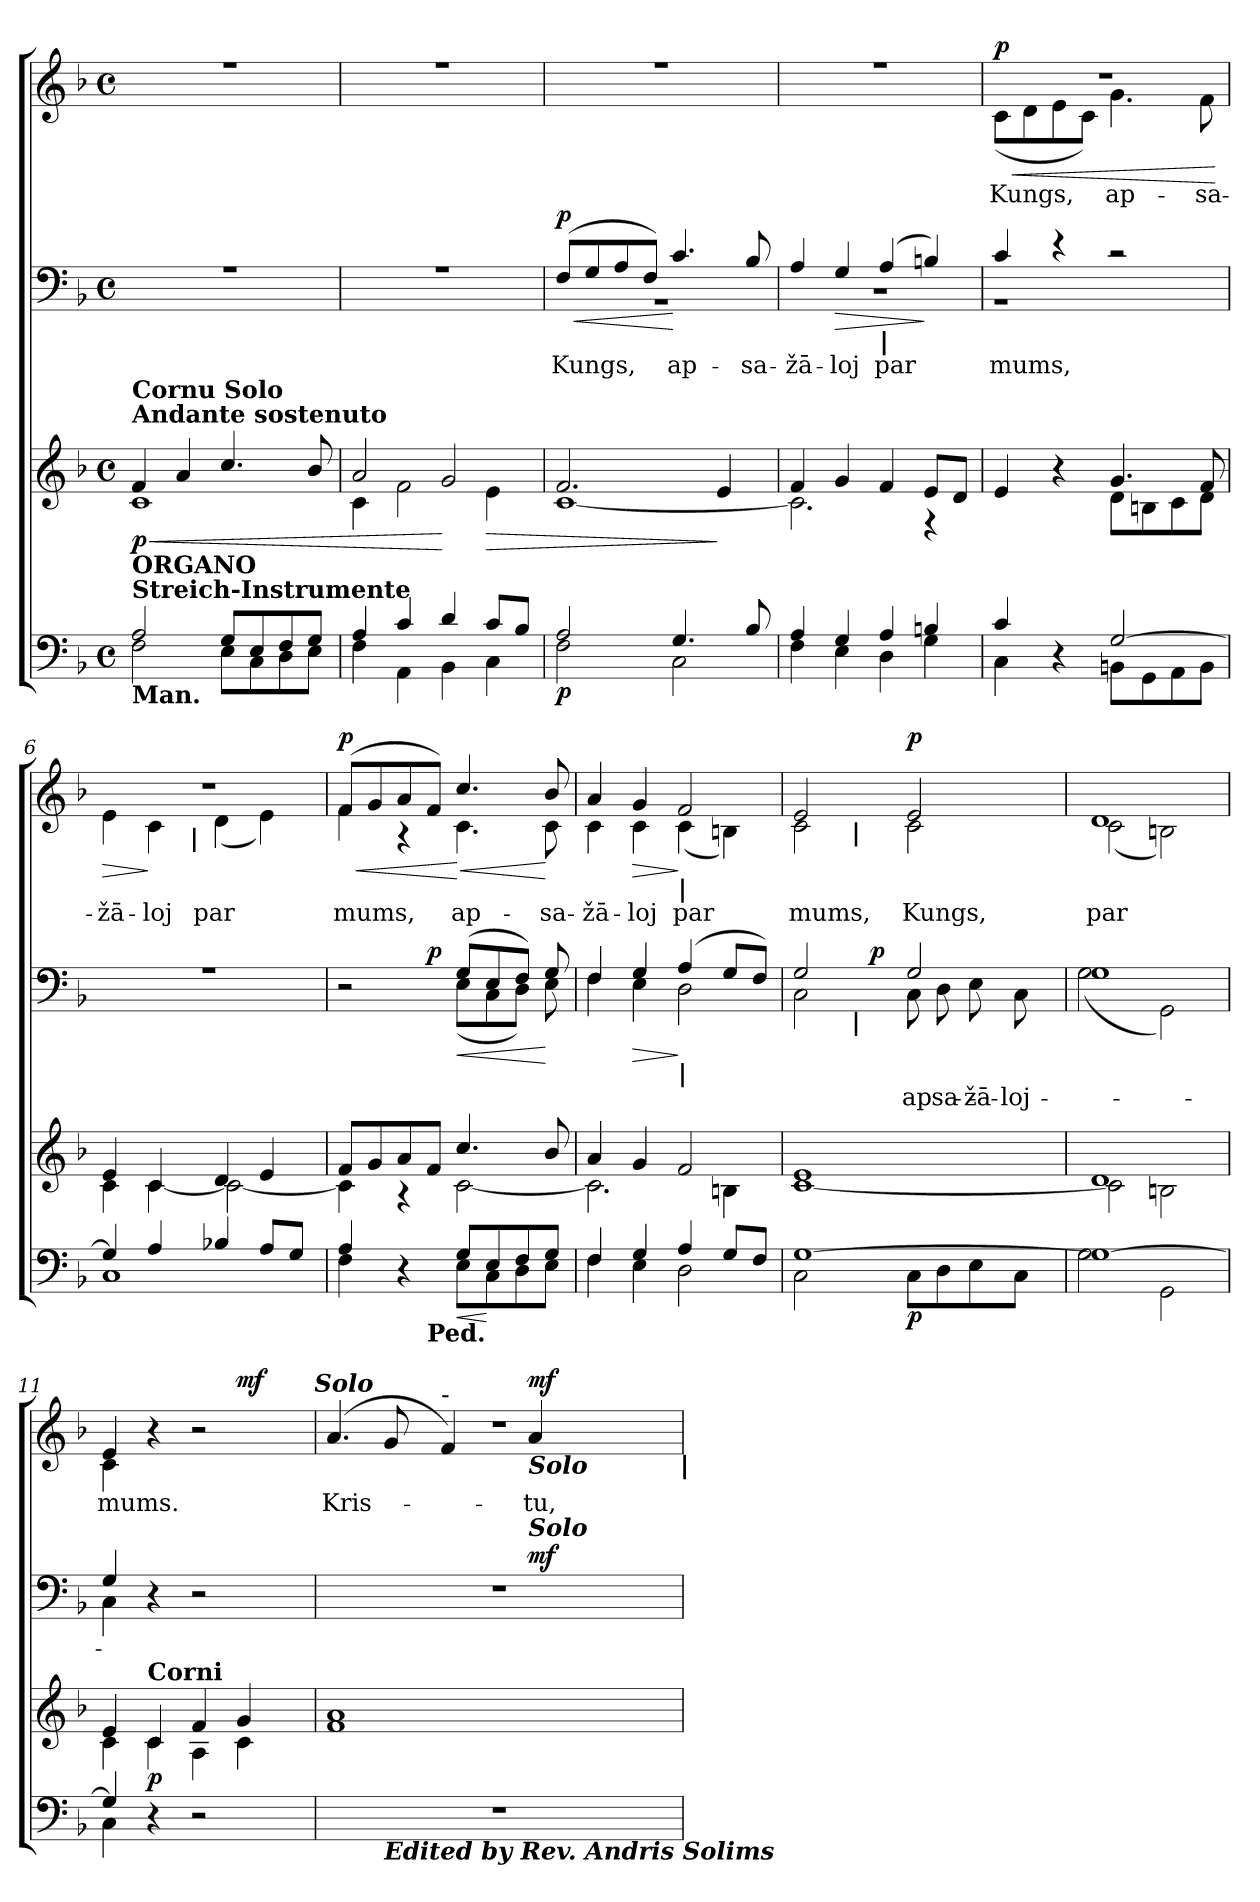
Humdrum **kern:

**kern	**dynam	**kern	**dynam	**kern	**text	**dynam	**kern	**text	**dynam
*part4	*part4	*part3	*part3	*part2	*part2	*part2	*part1	*part1	*part1
*staff4	*staff4	*staff3	*staff3	*staff2	*staff2	*staff2	*staff1	*staff1	*staff1
!!LO:PB:g=z
*clefF4	*	*clefG2	*	*clefF4	*	*	*clefG2	*	*
*k[b-]	*	*k[b-]	*	*k[b-]	*	*	*k[b-]	*	*
*F:	*	*F:	*	*F:	*	*	*F:	*	*
*M4/4	*	*M4/4	*	*M4/4	*	*	*M4/4	*	*
*met(c)	*	*met(c)	*	*met(c)	*	*	*met(c)	*	*
=1	=1	=1	=1	=1	=1	=1	=1	=1	=1
*^	*	*^	*	*	*	*	*	*	*
!	!	!	!	!	!	!	!	!	!LO:TX:b:B:t=SOPRANO	!	!
!	!	!	!	!	!	!	!	!	!LO:TX:b:B:t=ALTO	!	!
!	!	!	!	!	!	!	!	!	!LO:TX:a:B:t=Andante sostenuto	!	!
!	!	!	!	!	!	!LO:TX:b:B:t=TENORE	!	!	!	!	!
!	!	!	!	!	!	!LO:TX:b:B:t=BASSO	!	!	!	!	!
!	!	!	!LO:TX:a:B:t=Andante sostenuto	!	!	!	!	!	!	!	!
!	!	!	!LO:TX:b:B:t=ORGANO	!	!	!	!	!	!	!	!
!	!	!	!LO:TX:a:B:t=Cornu Solo	!	!	!	!	!	!	!	!
!	!	!	!LO:TX:b:B:t=Streich-Instrumente	!	!	!	!	!	!	!	!
!LO:TX:b:B:t=Man.	!	!	!	!	!	!	!	!	!	!	!
!	!	!	!	!	!LO:HP:b	!	!	!	!	!	!
*	*	*	*	*	*	*^	*	*	*^	*	*
2Ai/	2Fi\	.	4fi/	1ci	< p	1r	1ryy	.	.	1r	1ryy	.	.
.	.	.	4ai/	.	.	.	.	.	.	.	.	.	.
8Gi/L	8Ei\L	.	4.cci/	.	.	.	.	.	.	.	.	.	.
8Ei/	8Ci\	.	.	.	.	.	.	.	.	.	.	.	.
8Fi/	8Di\	.	.	.	.	.	.	.	.	.	.	.	.
8Gi/J	8Ei\J	.	8b-i/	.	.	.	.	.	.	.	.	.	.
=2	=2	=2	=2	=2	=2	=2	=2	=2	=2	=2	=2	=2	=2
4Ai/	4Fi\	.	2ai/	4ci\	.	1r	1ryy	.	.	1r	1ryy	.	.
4ci/	4AAi\	.	.	2fi\	.	.	.	.	.	.	.	.	.
4di/	4BB-i\	.	2gi/	.	[	.	.	.	.	.	.	.	.
!	!	!	!	!	!LO:HP:b	!	!	!	!	!	!	!	!
8ci/L	4Ci\	.	.	4ei\	>	.	.	.	.	.	.	.	.
8B-i/J	.	.	.	.	.	.	.	.	.	.	.	.	.
=3	=3	=3	=3	=3	=3	=3	=3	=3	=3	=3	=3	=3	=3
!	!	!	!	!	!	!	!	!LO:LY:a:color=#000000	!LO:HP:b	!	!	!	!
2Ai/	2Fi\	p	2.fi/	[<1ci	.	(8Fi/L	1r	Kungs,	< p	1r	1ryy	.	.
.	.	.	.	.	.	8Gi/	.	.	.	.	.	.	.
.	.	.	.	.	.	8Ai/	.	.	.	.	.	.	.
.	.	.	.	.	.	8Fi/J)	.	.	.	.	.	.	.
!	!	!	!	!	!	!	!	!LO:LY:a:color=#000000	!	!	!	!	!
4.Gi/	2Ci\	.	.	.	.	4.ci/	.	ap-	[	.	.	.	.
.	.	.	4ei/	.	]	.	.	.	.	.	.	.	.
!	!	!	!	!	!	!	!	!LO:LY:a:color=#000000	!	!	!	!	!
8B-i/	.	.	.	.	.	8B-i/	.	-sa-	.	.	.	.	.
=4	=4	=4	=4	=4	=4	=4	=4	=4	=4	=4	=4	=4	=4
!	!	!	!	!	!	!	!	!LO:LY:a:color=#000000	!	!	!	!	!
4Ai/	4Fi\	.	4fi/	2.ci\]	.	4Ai/	1r	-žā-	.	1r	1ryy	.	.
!	!	!	!	!	!	!	!	!LO:LY:a:color=#000000	!LO:HP:b	!	!	!	!
4Gi/	4Ei\	.	4gi/	.	.	4Gi/	.	-loj	>	.	.	.	.
!	!	!	!	!	!	!LO:TX:b:B:t=|	!	!	!	!	!	!	!
!	!	!	!	!	!	!	!	!LO:LY:a:color=#000000	!	!	!	!	!
4Ai/	4Di\	.	4fi/	.	.	(4Ai/	.	par	.	.	.	.	.
4Bni/	4Gi\	.	8ei/L	4r	.	4Bni/)	.	.	]	.	.	.	.
.	.	.	8di/J	.	.	.	.	.	.	.	.	.	.
!!LO:LB:g=z	!!
=5	=5	=5	=5	=5	=5	=5	=5	=5	=5	=5	=5	=5	=5
!	!	!	!	!	!	!	!	!LO:LY:a:color=#000000	!	!	!	!	!LO:HP:b
!	!	!	!	!	!	!	!	!	!	!	!	!LO:LY:b:color=#000000	!
4ci/	4Ci\	.	4ei/	2ryy	.	4ci/	1r	mums,	.	1r	(8ci\L	Kungs,	< p
.	.	.	.	.	.	.	.	.	.	.	8di\	.	.
4r	4ryy	.	4r	.	.	4r	.	.	.	.	8ei\	.	.
.	.	.	.	.	.	.	.	.	.	.	8ci\J)	.	.
!	!	!	!	!	!	!	!	!	!	!	!	!LO:LY:b:color=#000000	!
[>2Gi/	8BBni\L	.	4.gi/	8di\L	.	2r	.	.	.	.	4.gi\	ap-	.
.	8GGi\	.	.	8Bni\	.	.	.	.	.	.	.	.	.
.	8AAi\	.	.	8ci\	.	.	.	.	.	.	.	.	.
!	!	!	!	!	!	!	!	!	!	!	!	!LO:LY:b:color=#000000	!
.	8BBi\J	.	8fi/	8di\J	.	.	.	.	.	.	8fi\	-sa-	.
*v	*v	*	*	*	*	*v	*v	*	*	*v	*v	*	*
*	*	*v	*v	*	*	*	*	*	*	*
.	.	.	.	.	.	.	.	.	[
=6	=6	=6	=6	=6	=6	=6	=6	=6	=6
*^	*	*^	*	*^	*	*	*	*	*
!	!	!	!	!	!	!	!	!	!	!	!	!LO:HP:b
*	*	*	*	*	*	*	*	*	*	*^	*	*
!	!	!	!	!	!	!	!	!	!	!	!	!LO:LY:b:color=#000000	!
*	*	*	*	*	*	*	*	*	*	*	*^	*	*
4Gi/]	1Ci	.	4ei/	4ci\	.	1r	1ryy	.	.	1r	4ei\	4ryy	-žā-	>
!	!	!	!	!	!	!	!	!	!	!	!	!	!LO:LY:b:color=#000000	!
4Ai/	.	.	4ci\	[<4ci/	.	.	.	.	.	.	4ci\	8ryy	-loj	]
.	.	.	.	.	.	.	.	.	.	.	.	32ryy	.	.
!	!	!	!	!	!	!	!	!	!	!	!	!LO:TX:b:B:t=|	!	!
.	.	.	.	.	.	.	.	.	.	.	.	2ryy	.	.
!	!	!	!	!	!	!	!	!	!	!	!	!	!LO:LY:b:color=#000000	!
4B-Xi/	.	.	4di/	2ci\_<	.	.	.	.	.	.	(4di\	.	par	.
8Ai/L	.	.	4ei/	.	.	.	.	.	.	.	4ei\)	.	.	.
8Gi/J	.	.	.	.	.	.	.	.	.	.	.	.	.	.
.	.	.	.	.	.	.	.	.	.	.	.	16.ryy	.	.
*	*	*	*	*	*	*	*	*	*	*v	*v	*v	*	*
=7	=7	=7	=7	=7	=7	=7	=7	=7	=7	=7	=7	=7
*	*	*	*	*	*	*	*	*	*	*^	*	*
*	*	*	*	*	*	*	*	*	*	*	*^	*	*
!	!	!	!	!	!	!	!	!	!	!	!	!	!LO:LY:a:color=#000000	!LO:HP:b
*	*	*	*	*	*	*	*	*	*	*	*v	*v	*	*
*	*	*	*	*	*	*	*	*	*	*	*^	*	*
!	!	!	!	!	!	!	!	!	!	!	!	!	!LO:LY:b:color=#000000	!
*	*^	*	*	*	*	*	*^	*	*	*	*v	*v	*	*
4Ai/	4Fi\	4.ryy	.	8fi/L	4ci\]	.	2r	2ryy	4.ryy	.	.	(8fi/L	4fi\	mums,	< p
.	.	.	.	8gi/	.	.	.	.	.	.	.	8gi/	.	.	.
4r	4ryy	.	.	8ai/	4r	.	.	.	.	.	.	8ai/	4r	.	.
!	!	!LO:TX:b:B:t=Ped.	!	!	!	!	!	!	!	!	!	!	!	!	!
.	.	2ryy	.	8fi/J	.	.	.	.	2ryy	.	p	8fi/J)	.	.	.
!	!	!	!LO:HP:b	!	!	!	!	!	!	!	!LO:HP:b	!	!	!	!
!	!	!	!	!	!	!	!	!	!	!	!	!	!	!LO:LY:a:color=#000000	!LO:HP:n=1:b
!	!	!	!	!	!	!	!	!	!	!	!	!	!	!LO:LY:b:color=#000000	!
8Gi/L	8Ei\L	.	<	4.cci/	[<2ci\	.	(8Gi/L	(8Ei\L	.	.	<	4.cci/	4.ci\	ap-	[ <
8Ei/	8Ci\	.	[	.	.	.	8Ei/	8Ci\	.	.	.	.	.	.	.
8Fi/	8Di\	.	.	.	.	.	8Fi/J)	8Di\J)	.	.	.	.	.	.	.
!	!	!	!	!	!	!	!	!	!	!	!	!	!	!LO:LY:a:color=#000000	!
!	!	!	!	!	!	!	!	!	!	!	!	!	!	!LO:LY:b:color=#000000	!
8Gi/J	8Ei\J	8ryy	.	8b-i/	.	.	8Gi/	8Ei\	8ryy	.	[	8b-i/	8ci\	-sa-	[
*	*v	*v	*	*	*	*	*	*v	*v	*	*	*	*	*	*
=8	=8	=8	=8	=8	=8	=8	=8	=8	=8	=8	=8	=8	=8
*	*^	*	*	*	*	*	*^	*	*	*	*	*	*
!	!	!	!	!	!	!	!	!	!	!	!	!	!	!LO:LY:a:color=#000000	!
*	*v	*v	*	*	*	*	*	*v	*v	*	*	*	*	*	*
*	*^	*	*	*	*	*	*^	*	*	*	*	*	*
!	!	!	!	!	!	!	!	!	!	!	!	!	!	!LO:LY:b:color=#000000	!
*	*v	*v	*	*	*	*	*	*v	*v	*	*	*	*	*	*
4Fi/	4Fi\	.	4ai/	2.ci\]	.	4Fi/	4Fi\	.	.	4ai/	4ci\	-žā-	.
!	!	!	!	!	!	!	!	!	!LO:HP:b	!	!	!	!
!	!	!	!	!	!	!	!	!	!	!	!	!LO:LY:a:color=#000000	!LO:HP:b
!	!	!	!	!	!	!	!	!	!	!	!	!LO:LY:b:color=#000000	!
4Gi/	4Ei\	.	4gi/	.	.	4Gi/	4Ei\	.	>	4gi/	4ci\	-loj	>
!	!	!	!	!	!	!	!	!	!	!	!	!LO:LY:a:color=#000000	!
!	!	!	!	!	!	!	!	!	!	!LO:TX:b:B:t=|	!	!	!
!	!	!	!	!	!	!LO:TX:b:B:t=|	!	!	!	!	!	!	!
!	!	!	!	!	!	!	!	!	!	!	!	!LO:LY:b:color=#000000	!
4Ai/	2Di\	.	2fi/	.	.	(4Ai/	2Di\	.	]	2fi/	(4ci\	par	]
8Gi/L	.	.	.	4Bni\	.	8Gi/L	.	.	.	.	4Bni\)	.	.
8Fi/J	.	.	.	.	.	8Fi/J)	.	.	.	.	.	.	.
*	*	*	*	*	*	*	*	*	*	*v	*v	*	*
=9	=9	=9	=9	=9	=9	=9	=9	=9	=9	=9	=9	=9
!	!	!	!	!	!	!	!	!	!	!	!LO:LY:a:color=#000000	!
*	*	*	*	*	*	*	*	*	*	*^	*	*
!	!	!	!	!	!	!	!	!	!	!	!	!LO:LY:b:color=#000000	!
*	*	*	*	*	*	*^	*^	*	*	*	*^	*	*
[>1Gi	2Ci\	.	1ei	[<1ci	.	2Gi/	2Ci\	4ryy	4ryy	.	.	2ei/	2ci\	4ryy	mums,	.
.	.	.	.	.	.	.	.	16ryy	64...ryy	.	.	.	.	64...ryy	.	.
!	!	!	!	!	!	!	!	!	!	!	!	!	!	!LO:TX:b:B:t=|	!	!
!	!	!	!	!	!	!	!	!	!LO:TX:b:B:t=|	!	!	!	!	!	!	!
.	.	.	.	.	.	.	.	.	2ryy	.	.	.	.	2ryy	.	.
.	.	.	.	.	.	.	.	128ryy	.	.	.	.	.	.	.	.
.	.	.	.	.	.	.	.	2ryy	.	.	p	.	.	.	.	.
!	!	!	!	!	!	!	!	!	!	!LO:LY:b:color=#000000	!	!	!	!	!	!
!	!	!	!	!	!	!	!	!	!	!	!	!	!	!	!LO:LY:b:color=#000000	!
.	8Ci\L	p	.	.	.	2Gi/	8Ci\	.	.	ap-	.	2ei/	2ci\	.	Kungs,	p
!	!	!	!	!	!	!	!	!	!	!LO:LY:b:color=#000000	!	!	!	!	!	!
.	8Di\	.	.	.	.	.	8Di\	.	.	-sa-	.	.	.	.	.	.
!	!	!	!	!	!	!	!	!	!	!LO:LY:b:color=#000000	!	!	!	!	!	!
.	8Ei\	.	.	.	.	.	8Ei\	.	.	-žā-	.	.	.	.	.	.
.	.	.	.	.	.	.	.	.	8ryy	.	.	.	.	8ryy	.	.
.	.	.	.	.	.	.	.	8ryy	.	.	.	.	.	.	.	.
!	!	!	!	!	!	!	!	!	!	!LO:LY:b:color=#000000	!	!	!	!	!	!
.	8Ci\J	.	.	.	.	.	8Ci\	.	.	-loj	.	.	.	.	.	.
.	.	.	.	.	.	.	.	.	16ryy	.	.	.	.	16ryy	.	.
.	.	.	.	.	.	.	.	32..ryy	.	.	.	.	.	.	.	.
.	.	.	.	.	.	.	.	.	32ryy	.	.	.	.	32ryy	.	.
.	.	.	.	.	.	.	.	.	512ryy	.	.	.	.	512ryy	.	.
*	*	*	*	*	*	*	*v	*v	*v	*	*	*	*	*	*	*
*	*	*	*	*	*	*	*	*	*	*	*v	*v	*	*
!!LO:LB:g=z
=10	=10	=10	=10	=10	=10	=10	=10	=10	=10	=10	=10	=10	=10
*	*	*	*	*	*	*^	*^	*	*	*	*^	*	*
!	!	!	!	!	!	!	!	!	!	!	!	!	!	!	!LO:LY:b:color=#000000	!
*	*	*	*	*	*	*	*v	*v	*v	*	*	*	*	*	*	*
*	*	*	*	*	*	*	*	*	*	*	*v	*v	*	*
1Gi_>	2Gi\	.	1di	2ci\]	.	1Gi	(2Gi\	.	.	1di	(2ci\	par	.
.	2GGi\	.	.	2Bni\	.	.	2GGi\)	.	.	.	2Bni\)	.	.
=11	=11	=11	=11	=11	=11	=11	=11	=11	=11	=11	=11	=11	=11
!	!	!	!	!	!	!	!	!	!	!	!	!LO:LY:b:color=#000000	!
*	*	*	*	*	*	*	*	*	*	*^	*^	*	*
4Gi/]	4Ci\	.	4ei/	4ci\	.	4Gi/	4Ci\	.	.	4ei/	4ci\	2.ryy	2ryy	mums.	.
!	!	!	!LO:TX:a:B:t=Corni	!	!	!	!	!	!	!	!	!	!	!	!
4r	2.ryy	.	4ci\	4ci/	p	4r	4ryy	.	.	4r	4ryy	.	.	.	.
2r	.	.	4fi/	4Ai\	.	2r	2ryy	.	.	2r	2ryy	.	4ryy	.	.
.	.	.	4gi/	4ci\	.	.	.	.	.	.	.	4ryy	8ryy	.	mf
.	.	.	.	.	.	.	.	.	.	.	.	.	16ryy	.	.
.	.	.	.	.	.	.	.	.	.	.	.	.	32ryy	.	.
.	.	.	.	.	.	.	.	.	.	.	.	.	64ryy	.	.
.	.	.	.	.	.	.	.	.	.	.	.	.	128...ryy	.	.
!	!	!	!	!	!	!	!	!	!	!	!	!	!LO:TX:a:Bi:t=Solo	!	!
.	.	.	.	.	.	.	.	.	.	.	.	.	1024ryy	.	.
*	*	*	*v	*v	*	*	*	*	*	*v	*v	*v	*v	*	*
=12	=12	=12	=12	=12	=12	=12	=12	=12	=12	=12	=12
*	*	*	*^	*	*	*	*	*	*^	*	*
*	*	*	*	*	*	*	*	*	*	*	*^	*	*
*	*	*	*	*	*	*	*	*	*	*	*	*^	*	*
!	!	!	!LO:TX:a:B:t=Streich-Inst.	!	!	!	!	!	!	!	!	!	!	!	!
!	!	!	!	!	!	!	!	!	!	!	!	!	!	!LO:LY:a:color=#000000	!
*	*	*	*v	*v	*	*	*^	*	*	*	*	*v	*v	*	*
1r	4.ryy	.	1fi 1ai	.	1r	1ryy	2.ryy	.	.	(4.ai/	1r	2ryy	Kris-	.
!	!LO:TX:b:Bi:t=Edited by Rev. Andris Solims	!	!	!	!	!	!	!	!	!	!	!	!	!
.	2ryy	.	.	.	.	.	.	.	.	8gi/	.	.	.	.
!	!	!	!	!	!	!	!	!	!	!LO:TX:a:t=-	!	!	!	!
.	.	.	.	.	.	.	.	.	.	4fi/)	.	4ryy	.	.
!	!	!	!	!	!	!	!	!	!	!LO:TX:b:Bi:t=Solo	!	!	!	!
!	!	!	!	!	!	!	!LO:TX:Bi:t=Solo	!	!	!	!	!	!	!
!	!	!	!	!	!	!	!	!	!	!	!	!	!LO:LY:a:color=#000000	!
.	.	.	.	.	.	.	4ryy	.	mf	4ai/	.	8ryy	-tu,	mf
.	8ryy	.	.	.	.	.	.	.	.	.	.	16ryy	.	.
.	.	.	.	.	.	.	.	.	.	.	.	32ryy	.	.
.	.	.	.	.	.	.	.	.	.	.	.	64ryy	.	.
.	.	.	.	.	.	.	.	.	.	.	.	128...ryy	.	.
!	!	!	!	!	!	!	!	!	!	!	!	!LO:TX:b:B:t=|	!	!
.	.	.	.	.	.	.	.	.	.	.	.	1024ryy	.	.
*	*	*	*	*	*v	*v	*v	*	*	*	*	*	*	*
*v	*v	*	*	*	*	*	*	*v	*v	*v	*	*
=	=	=	=	=	=	=	=	=	=
*-	*-	*-	*-	*-	*-	*-	*-	*-	*-
